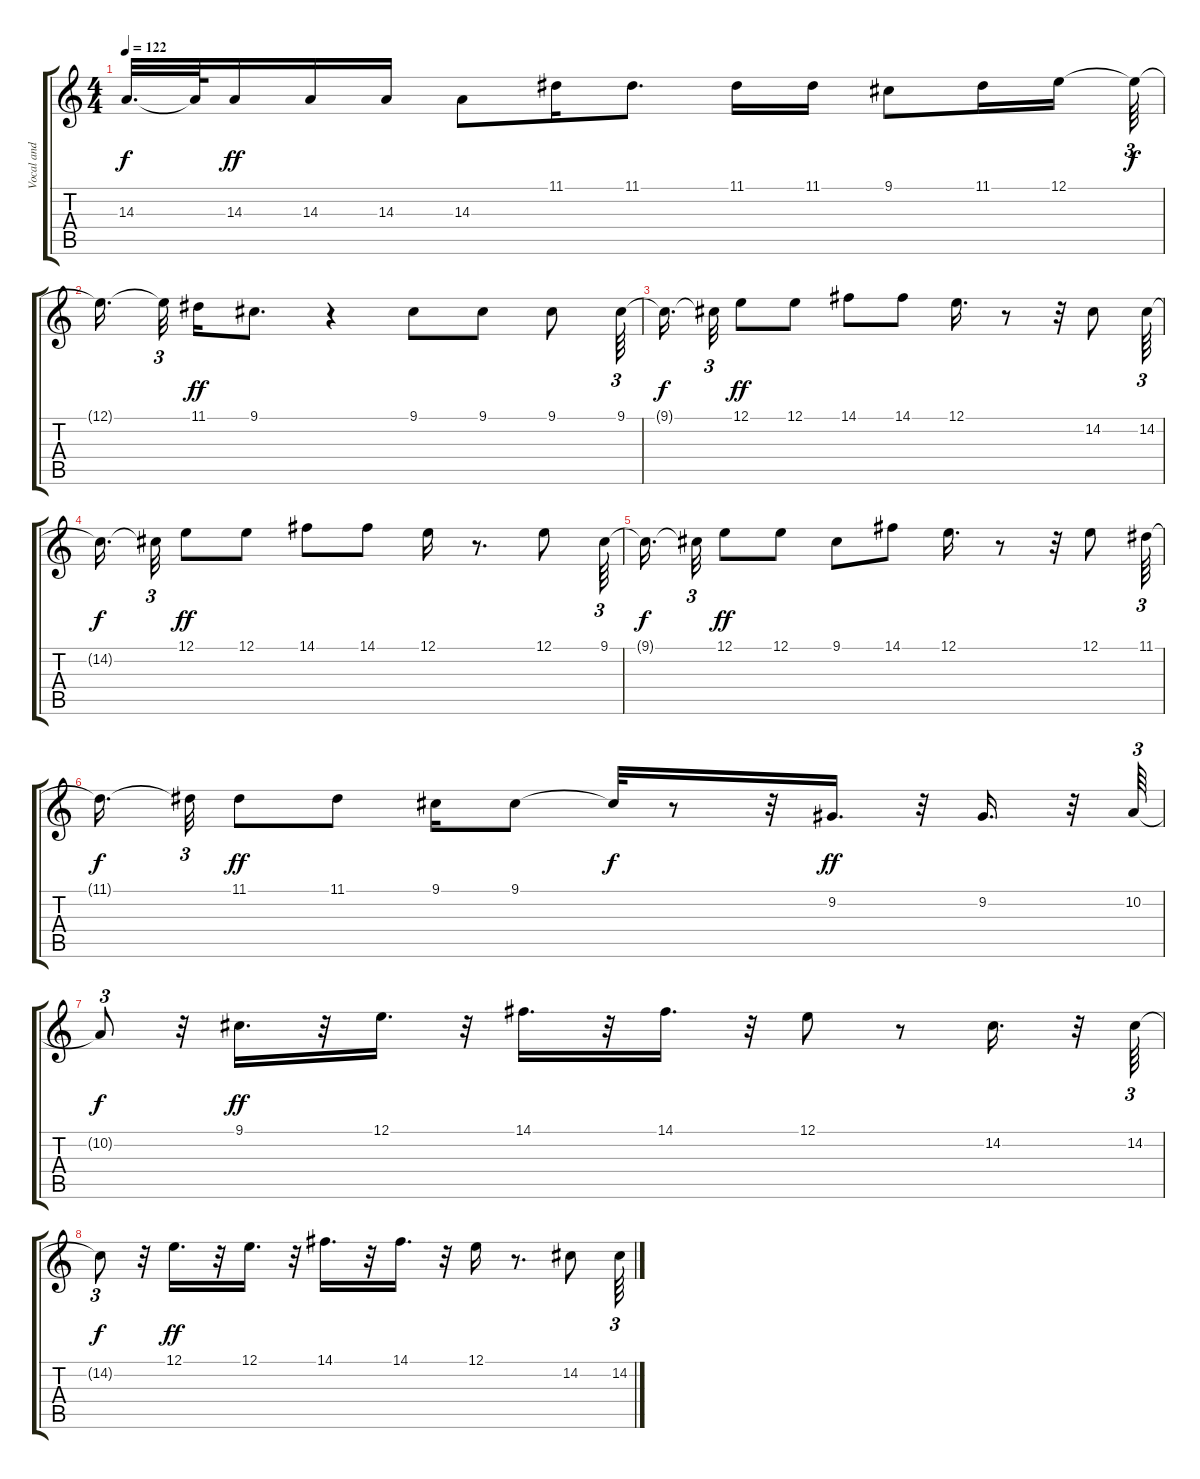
\track ("Vocal and Telephone ring" "Vocal and ") {instrument flute}
\staff {score tabs}
\tuning (E4 B3 G3 D3 A2 E2) {hide}
\ts (4 4)
\tempo 122
\clef g2
\ks c
14.3{t}.32{d dy f} 14.3{t}.64 14.3.16{dy ff} 14.3.16 14.3.16 14.3.8 11.1.16 11.1.8{d} 11.1.16 11.1.16 9.1.8 11.1.16 12.1.16 12.1{t}.64{tu (3 2) dy f} |
12.1{t}.16{d beam splitsecondary} 12.1{t}.32{tu (3 2) beam splitsecondary} 11.1.16{dy ff} 9.1.8{d} r.4 9.1.8 9.1.8 9.1.8 9.1.64{tu (3 2)} |
9.1{t}.16{d dy f beam splitsecondary} 9.1{t}.32{tu (3 2)} 12.1.8{dy ff} 12.1.8 14.1.8 14.1.8 12.1.16{d} r.8 r.32 14.2.8 14.2.64{tu (3 2)} |
14.2{t}.16{d dy f beam splitsecondary} 14.2{t}.32{tu (3 2)} 12.1.8{dy ff} 12.1.8 14.1.8 14.1.8 12.1.16 r.8{d} 12.1.8 9.1.64{tu (3 2)} |
9.1{t}.16{d dy f beam splitsecondary} 9.1{t}.32{tu (3 2)} 12.1.8{dy ff} 12.1.8 9.1.8 14.1.8 12.1.16{d} r.8 r.32 12.1.8 11.1.64{tu (3 2)} |
11.1{t}.16{d dy f beam splitsecondary} 11.1{t}.32{tu (3 2)} 11.1.8{dy ff} 11.1.8 9.1.16 9.1.8 9.1{t}.32{dy f} r.8 r.32 9.2.16{d dy ff} r.32 9.2.16{d} r.32 10.2.64{tu (3 2)} |
10.2{t}.8{tu (3 2) dy f} r.32 9.1.16{d dy ff} r.32 12.1.16{d} r.32 14.1.16{d} r.32 14.1.16{d} r.32 12.1.8 r.8 14.2.16{d} r.32 14.2.64{tu (3 2)} |
14.2{t}.8{tu (3 2) dy f} r.32 12.1.16{d dy ff} r.32 12.1.16{d} r.32 14.1.16{d} r.32 14.1.16{d} r.32 12.1.16 r.8{d} 14.2.8 14.2.64{tu (3 2)}
